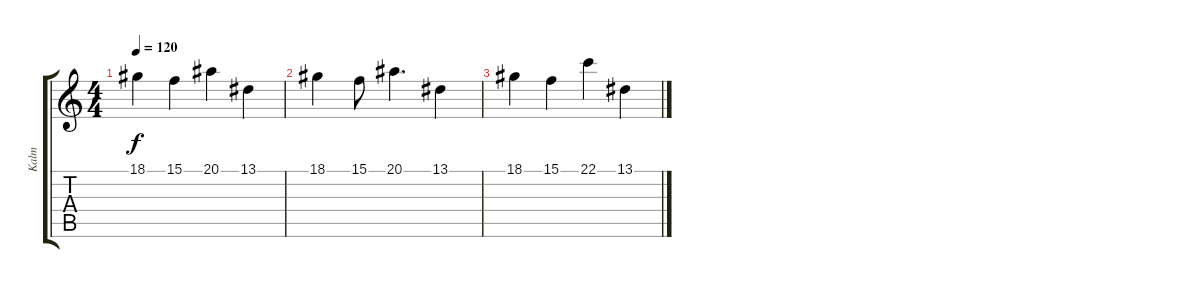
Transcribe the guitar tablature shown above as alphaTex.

\track ("Kalm" "Kalm") {instrument brightacousticpiano}
\staff {score tabs}
\tuning (D4 A3 F3 C3 G2 C2) {hide}
\ts (4 4)
\tempo 120
\clef g2
\ks c
18.1.4{dy f} 15.1.4 20.1.4 13.1.4 |
18.1.4 15.1.8 20.1.4{d} 13.1.4 |
18.1.4 15.1.4 22.1.4 13.1.4
